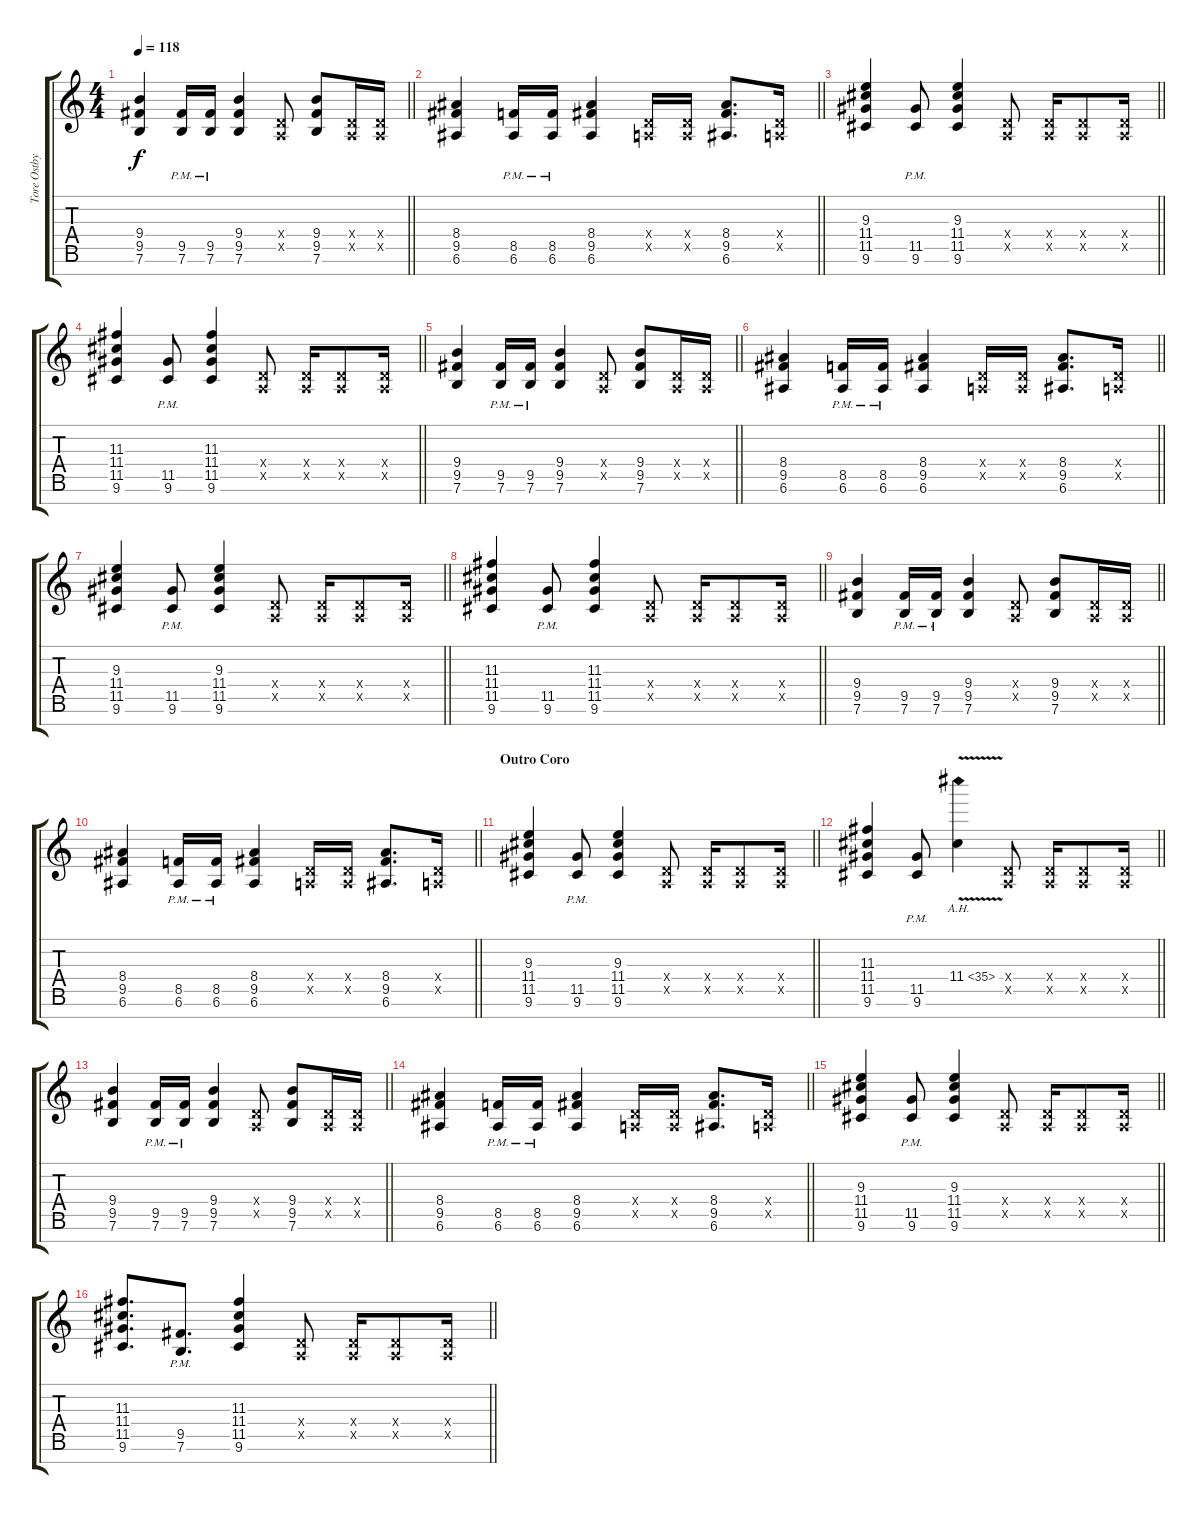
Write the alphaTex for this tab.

\track ("Tore Ostby" "Tore Ostby") {instrument distortionguitar}
\staff {score tabs}
\tuning (E4 B3 G3 D3 A2 E2 B1) {hide}
\ts (4 4)
\tempo 118
\clef g2
\barLineRight lightlight
\ks c
(9.4 9.5 7.6).4{dy f} (9.5{pm} 7.6{pm}).16 (9.5{pm} 7.6{pm}).16 (9.4 9.5 7.6).4 (0.4{x} 0.5{x}).8 (9.4 9.5 7.6).8 (0.4{x} 0.5{x}).16 (0.4{x} 0.5{x}).16 |
\barLineRight lightlight
(8.4 9.5 6.6).4 (8.5{pm} 6.6{pm}).16 (8.5{pm} 6.6{pm}).16 (8.4 9.5 6.6).4 (0.4{x} 0.5{x}).16 (0.4{x} 0.5{x}).16 (8.4 9.5 6.6).8{d} (0.4{x} 0.5{x}).16 |
\barLineRight lightlight
(9.3 11.4 11.5 9.6).4 (11.5{pm} 9.6{pm}).8 (9.3 11.4 11.5 9.6).4 (0.4{x} 0.5{x}).8 (0.4{x} 0.5{x}).16 (0.4{x} 0.5{x}).8 (0.4{x} 0.5{x}).16 |
\barLineRight lightlight
(11.3 11.4 11.5 9.6).4 (11.5{pm} 9.6{pm}).8 (11.3 11.4 11.5 9.6).4 (0.4{x} 0.5{x}).8 (0.4{x} 0.5{x}).16 (0.4{x} 0.5{x}).8 (0.4{x} 0.5{x}).16 |
\barLineRight lightlight
(9.4 9.5 7.6).4 (9.5{pm} 7.6{pm}).16 (9.5{pm} 7.6{pm}).16 (9.4 9.5 7.6).4 (0.4{x} 0.5{x}).8 (9.4 9.5 7.6).8 (0.4{x} 0.5{x}).16 (0.4{x} 0.5{x}).16 |
\barLineRight lightlight
(8.4 9.5 6.6).4 (8.5{pm} 6.6{pm}).16 (8.5{pm} 6.6{pm}).16 (8.4 9.5 6.6).4 (0.4{x} 0.5{x}).16 (0.4{x} 0.5{x}).16 (8.4 9.5 6.6).8{d} (0.4{x} 0.5{x}).16 |
\barLineRight lightlight
(9.3 11.4 11.5 9.6).4 (11.5{pm} 9.6{pm}).8 (9.3 11.4 11.5 9.6).4 (0.4{x} 0.5{x}).8 (0.4{x} 0.5{x}).16 (0.4{x} 0.5{x}).8 (0.4{x} 0.5{x}).16 |
\barLineRight lightlight
(11.3 11.4 11.5 9.6).4 (11.5{pm} 9.6{pm}).8 (11.3 11.4 11.5 9.6).4 (0.4{x} 0.5{x}).8 (0.4{x} 0.5{x}).16 (0.4{x} 0.5{x}).8 (0.4{x} 0.5{x}).16 |
\barLineRight lightlight
(9.4 9.5 7.6).4 (9.5{pm} 7.6{pm}).16 (9.5{pm} 7.6{pm}).16 (9.4 9.5 7.6).4 (0.4{x} 0.5{x}).8 (9.4 9.5 7.6).8 (0.4{x} 0.5{x}).16 (0.4{x} 0.5{x}).16 |
\barLineRight lightlight
(8.4 9.5 6.6).4 (8.5{pm} 6.6{pm}).16 (8.5{pm} 6.6{pm}).16 (8.4 9.5 6.6).4 (0.4{x} 0.5{x}).16 (0.4{x} 0.5{x}).16 (8.4 9.5 6.6).8{d} (0.4{x} 0.5{x}).16 |
\section ("" "Outro Coro")
\barLineRight lightlight
(9.3 11.4 11.5 9.6).4 (11.5{pm} 9.6{pm}).8 (9.3 11.4 11.5 9.6).4 (0.4{x} 0.5{x}).8 (0.4{x} 0.5{x}).16 (0.4{x} 0.5{x}).8 (0.4{x} 0.5{x}).16 |
\barLineRight lightlight
(11.3 11.4 11.5 9.6).4 (11.5{pm} 9.6{pm}).8 11.4{ah 24 v}.4 (0.4{x} 0.5{x}).8 (0.4{x} 0.5{x}).16 (0.4{x} 0.5{x}).8 (0.4{x} 0.5{x}).16 |
\barLineRight lightlight
(9.4 9.5 7.6).4 (9.5{pm} 7.6{pm}).16 (9.5{pm} 7.6{pm}).16 (9.4 9.5 7.6).4 (0.4{x} 0.5{x}).8 (9.4 9.5 7.6).8 (0.4{x} 0.5{x}).16 (0.4{x} 0.5{x}).16 |
\barLineRight lightlight
(8.4 9.5 6.6).4 (8.5{pm} 6.6{pm}).16 (8.5{pm} 6.6{pm}).16 (8.4 9.5 6.6).4 (0.4{x} 0.5{x}).16 (0.4{x} 0.5{x}).16 (8.4 9.5 6.6).8{d} (0.4{x} 0.5{x}).16 |
\barLineRight lightlight
(9.3 11.4 11.5 9.6).4 (11.5{pm} 9.6{pm}).8 (9.3 11.4 11.5 9.6).4 (0.4{x} 0.5{x}).8 (0.4{x} 0.5{x}).16 (0.4{x} 0.5{x}).8 (0.4{x} 0.5{x}).16 |
\barLineRight lightlight
(11.3 11.4 11.5 9.6).8{d} (9.5{pm} 7.6{pm}).8{d} (11.3 11.4 11.5 9.6).4 (0.4{x} 0.5{x}).8 (0.4{x} 0.5{x}).16 (0.4{x} 0.5{x}).8 (0.4{x} 0.5{x}).16
